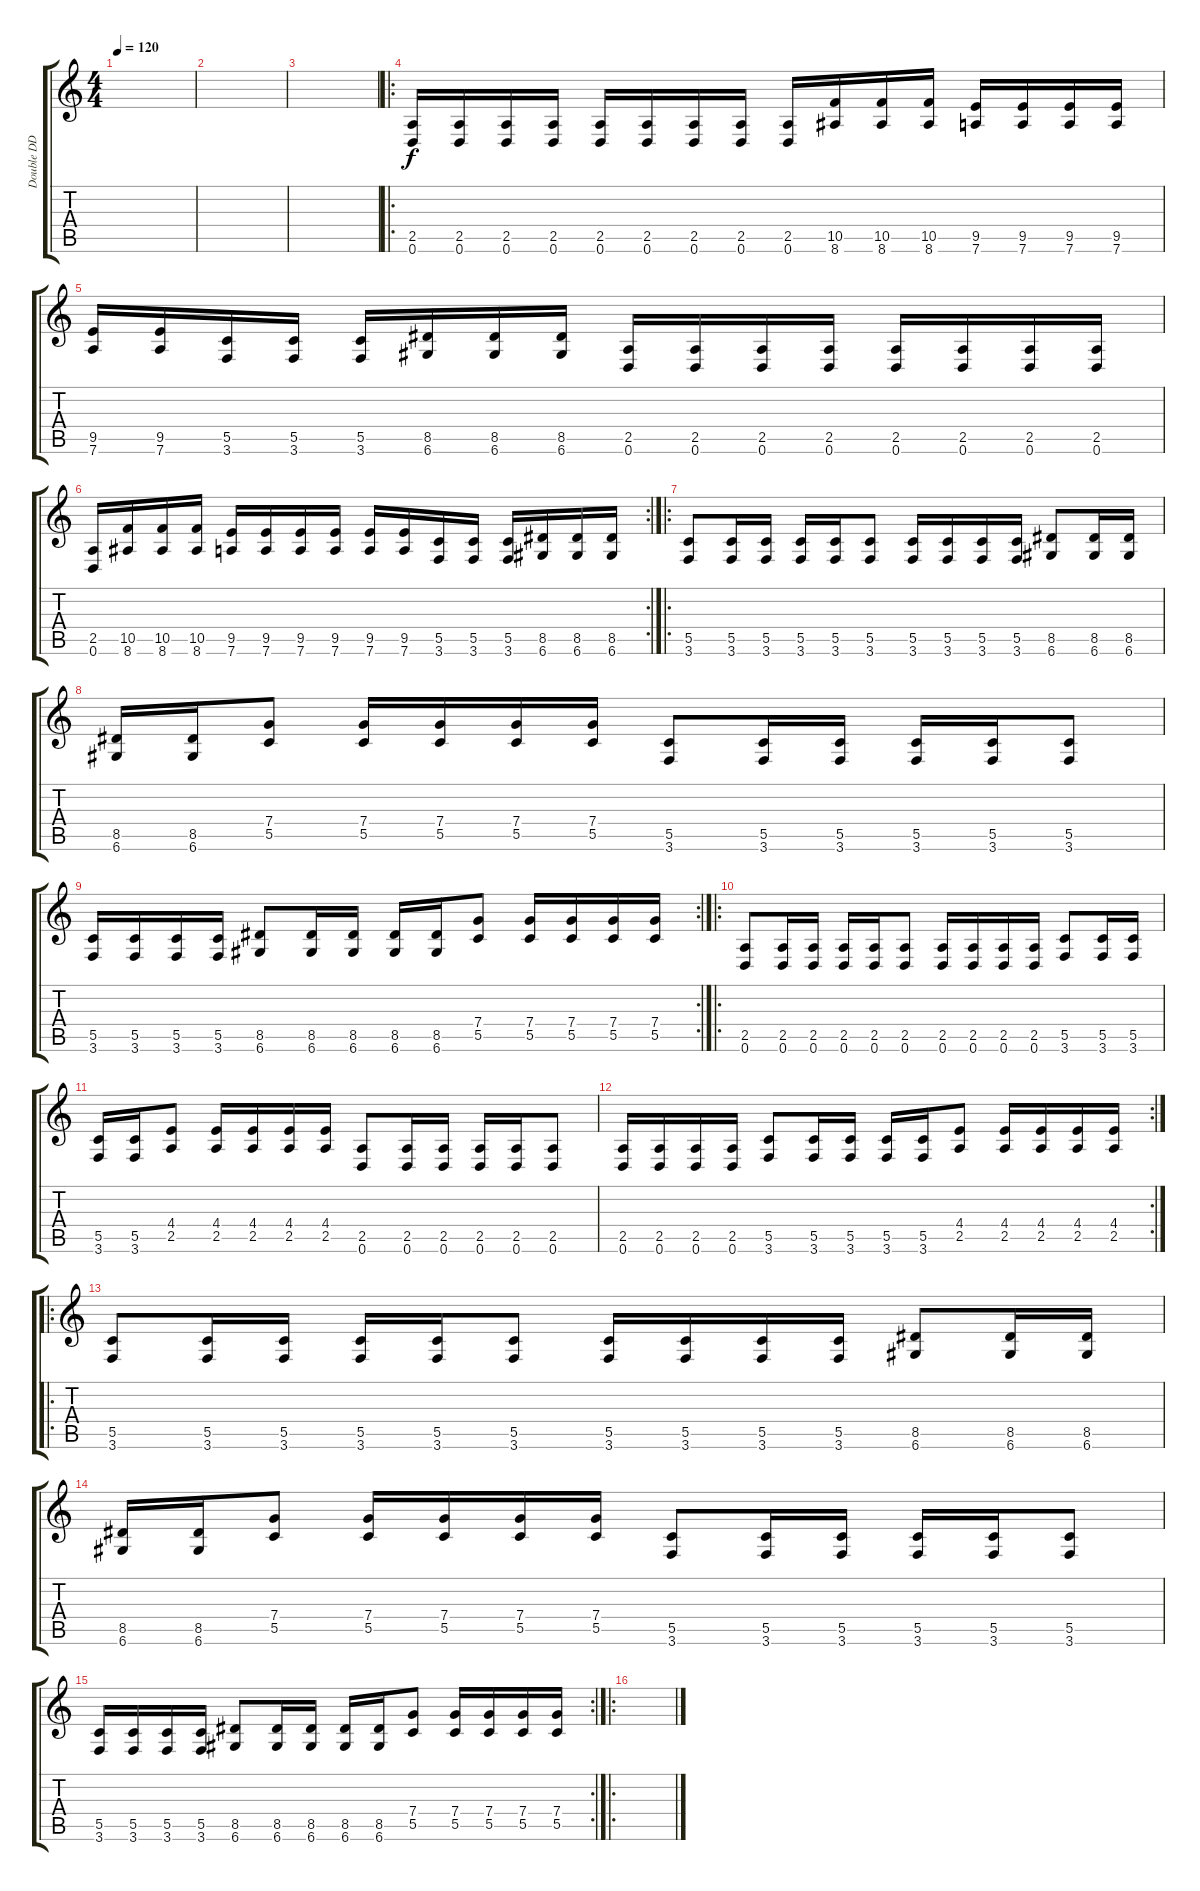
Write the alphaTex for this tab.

\track ("Double DD" "Double DD") {instrument distortionguitar}
\staff {score tabs}
\tuning (D4 A3 F3 C3 G2 D2) {hide}
\ts (4 4)
\tempo 120
\clef g2
\ks c
|
|
|
\ro
(2.5 0.6).16 (2.5 0.6).16 (2.5 0.6).16 (2.5 0.6).16 (2.5 0.6).16 (2.5 0.6).16 (2.5 0.6).16 (2.5 0.6).16 (2.5 0.6).16 (10.5 8.6).16 (10.5 8.6).16 (10.5 8.6).16 (9.5 7.6).16 (9.5 7.6).16 (9.5 7.6).16 (9.5 7.6).16 |
(9.5 7.6).16 (9.5 7.6).16 (5.5 3.6).16 (5.5 3.6).16 (5.5 3.6).16 (8.5 6.6).16 (8.5 6.6).16 (8.5 6.6).16 (2.5 0.6).16 (2.5 0.6).16 (2.5 0.6).16 (2.5 0.6).16 (2.5 0.6).16 (2.5 0.6).16 (2.5 0.6).16 (2.5 0.6).16 |
\rc 2
(2.5 0.6).16 (10.5 8.6).16 (10.5 8.6).16 (10.5 8.6).16 (9.5 7.6).16 (9.5 7.6).16 (9.5 7.6).16 (9.5 7.6).16 (9.5 7.6).16 (9.5 7.6).16 (5.5 3.6).16 (5.5 3.6).16 (5.5 3.6).16 (8.5 6.6).16 (8.5 6.6).16 (8.5 6.6).16 |
\ro
(5.5 3.6).8 (5.5 3.6).16 (5.5 3.6).16 (5.5 3.6).16 (5.5 3.6).16 (5.5 3.6).8 (5.5 3.6).16 (5.5 3.6).16 (5.5 3.6).16 (5.5 3.6).16 (8.5 6.6).8 (8.5 6.6).16 (8.5 6.6).16 |
(8.5 6.6).16 (8.5 6.6).16 (7.4 5.5).8 (7.4 5.5).16 (7.4 5.5).16 (7.4 5.5).16 (7.4 5.5).16 (5.5 3.6).8 (5.5 3.6).16 (5.5 3.6).16 (5.5 3.6).16 (5.5 3.6).16 (5.5 3.6).8 |
\rc 2
(5.5 3.6).16 (5.5 3.6).16 (5.5 3.6).16 (5.5 3.6).16 (8.5 6.6).8 (8.5 6.6).16 (8.5 6.6).16 (8.5 6.6).16 (8.5 6.6).16 (7.4 5.5).8 (7.4 5.5).16 (7.4 5.5).16 (7.4 5.5).16 (7.4 5.5).16 |
\ro
(2.5 0.6).8 (2.5 0.6).16 (2.5 0.6).16 (2.5 0.6).16 (2.5 0.6).16 (2.5 0.6).8 (2.5 0.6).16 (2.5 0.6).16 (2.5 0.6).16 (2.5 0.6).16 (5.5 3.6).8 (5.5 3.6).16 (5.5 3.6).16 |
(5.5 3.6).16 (5.5 3.6).16 (4.4 2.5).8 (4.4 2.5).16 (4.4 2.5).16 (4.4 2.5).16 (4.4 2.5).16 (2.5 0.6).8 (2.5 0.6).16 (2.5 0.6).16 (2.5 0.6).16 (2.5 0.6).16 (2.5 0.6).8 |
\rc 2
(2.5 0.6).16 (2.5 0.6).16 (2.5 0.6).16 (2.5 0.6).16 (5.5 3.6).8 (5.5 3.6).16 (5.5 3.6).16 (5.5 3.6).16 (5.5 3.6).16 (4.4 2.5).8 (4.4 2.5).16 (4.4 2.5).16 (4.4 2.5).16 (4.4 2.5).16 |
\ro
(5.5 3.6).8 (5.5 3.6).16 (5.5 3.6).16 (5.5 3.6).16 (5.5 3.6).16 (5.5 3.6).8 (5.5 3.6).16 (5.5 3.6).16 (5.5 3.6).16 (5.5 3.6).16 (8.5 6.6).8 (8.5 6.6).16 (8.5 6.6).16 |
(8.5 6.6).16 (8.5 6.6).16 (7.4 5.5).8 (7.4 5.5).16 (7.4 5.5).16 (7.4 5.5).16 (7.4 5.5).16 (5.5 3.6).8 (5.5 3.6).16 (5.5 3.6).16 (5.5 3.6).16 (5.5 3.6).16 (5.5 3.6).8 |
\rc 2
(5.5 3.6).16 (5.5 3.6).16 (5.5 3.6).16 (5.5 3.6).16 (8.5 6.6).8 (8.5 6.6).16 (8.5 6.6).16 (8.5 6.6).16 (8.5 6.6).16 (7.4 5.5).8 (7.4 5.5).16 (7.4 5.5).16 (7.4 5.5).16 (7.4 5.5).16 |
\ro
